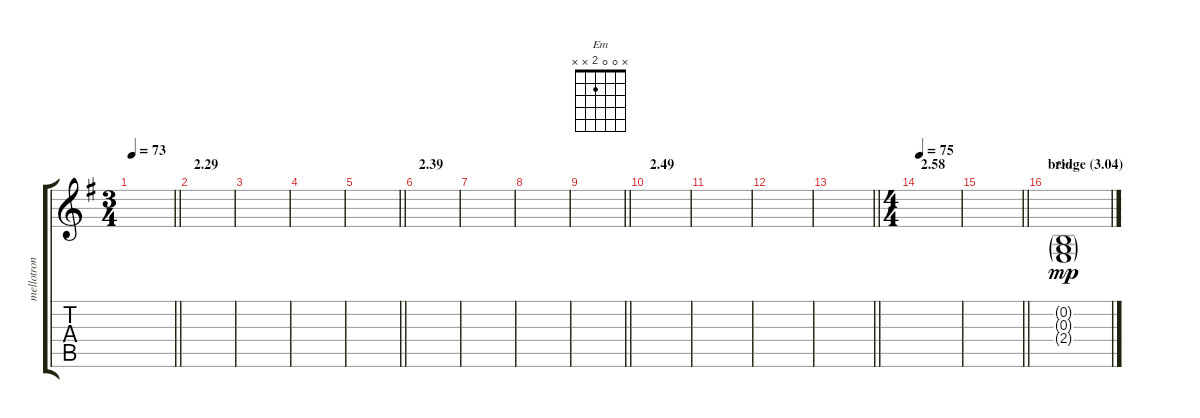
\track ("mellotron" "mellotron") {instrument stringensemble1}
\staff {score tabs}
\tuning (E4 B3 G3 D3 A2 E2) {hide}
\chord ("Em" x 0 0 2 x x)
\ts (3 4)
\tempo 73
\clef g2
\barLineRight lightlight
\ks g
|
\section ("" "2.29")
|
|
|
\barLineRight lightlight
|
\section ("" "2.39")
|
|
|
\barLineRight lightlight
|
\section ("" "2.49")
|
|
|
\barLineRight lightlight
|
\ts (4 4)
\section ("" "2.58")
\tempo 75
|
\barLineRight lightlight
|
\section ("" "bridge (3.04)")
(0.2{g} 0.3{g} 2.4{g}).1{ch "Em" dy mp}
